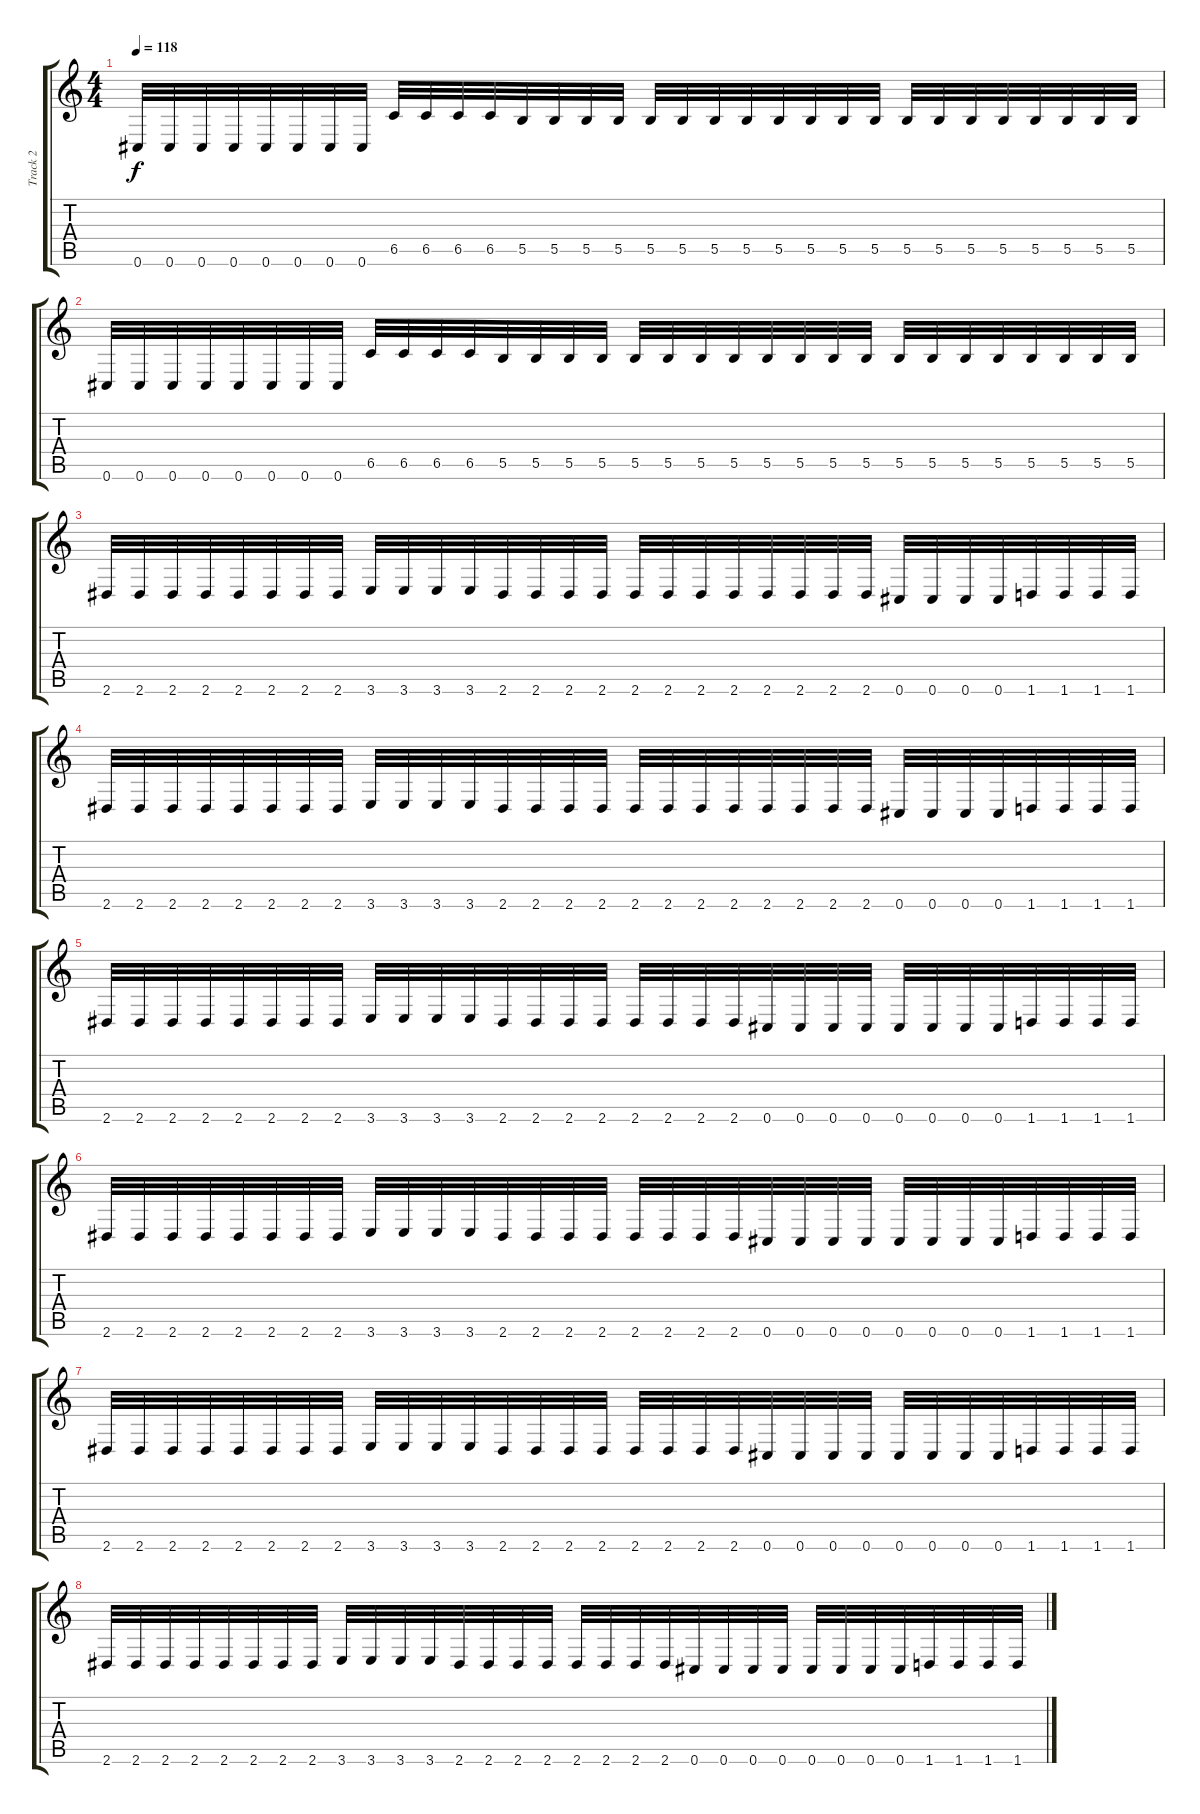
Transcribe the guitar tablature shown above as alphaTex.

\track ("Track 2" "Track 2") {instrument distortionguitar}
\staff {score tabs}
\tuning (Db4 Ab3 E3 B2 Gb2 Db2) {hide}
\ts (4 4)
\tempo 118
\clef g2
\ks c
0.6.32{dy f} 0.6.32 0.6.32 0.6.32 0.6.32 0.6.32 0.6.32 0.6.32 6.5.32 6.5.32 6.5.32 6.5.32 5.5.32 5.5.32 5.5.32 5.5.32 5.5.32 5.5.32 5.5.32 5.5.32 5.5.32 5.5.32 5.5.32 5.5.32 5.5.32 5.5.32 5.5.32 5.5.32 5.5.32 5.5.32 5.5.32 5.5.32 |
0.6.32 0.6.32 0.6.32 0.6.32 0.6.32 0.6.32 0.6.32 0.6.32 6.5.32 6.5.32 6.5.32 6.5.32 5.5.32 5.5.32 5.5.32 5.5.32 5.5.32 5.5.32 5.5.32 5.5.32 5.5.32 5.5.32 5.5.32 5.5.32 5.5.32 5.5.32 5.5.32 5.5.32 5.5.32 5.5.32 5.5.32 5.5.32 |
2.6.32 2.6.32 2.6.32 2.6.32 2.6.32 2.6.32 2.6.32 2.6.32 3.6.32 3.6.32 3.6.32 3.6.32 2.6.32 2.6.32 2.6.32 2.6.32 2.6.32 2.6.32 2.6.32 2.6.32 2.6.32 2.6.32 2.6.32 2.6.32 0.6.32 0.6.32 0.6.32 0.6.32 1.6.32 1.6.32 1.6.32 1.6.32 |
2.6.32 2.6.32 2.6.32 2.6.32 2.6.32 2.6.32 2.6.32 2.6.32 3.6.32 3.6.32 3.6.32 3.6.32 2.6.32 2.6.32 2.6.32 2.6.32 2.6.32 2.6.32 2.6.32 2.6.32 2.6.32 2.6.32 2.6.32 2.6.32 0.6.32 0.6.32 0.6.32 0.6.32 1.6.32 1.6.32 1.6.32 1.6.32 |
2.6.32 2.6.32 2.6.32 2.6.32 2.6.32 2.6.32 2.6.32 2.6.32 3.6.32 3.6.32 3.6.32 3.6.32 2.6.32 2.6.32 2.6.32 2.6.32 2.6.32 2.6.32 2.6.32 2.6.32 0.6.32 0.6.32 0.6.32 0.6.32 0.6.32 0.6.32 0.6.32 0.6.32 1.6.32 1.6.32 1.6.32 1.6.32 |
2.6.32 2.6.32 2.6.32 2.6.32 2.6.32 2.6.32 2.6.32 2.6.32 3.6.32 3.6.32 3.6.32 3.6.32 2.6.32 2.6.32 2.6.32 2.6.32 2.6.32 2.6.32 2.6.32 2.6.32 0.6.32 0.6.32 0.6.32 0.6.32 0.6.32 0.6.32 0.6.32 0.6.32 1.6.32 1.6.32 1.6.32 1.6.32 |
2.6.32 2.6.32 2.6.32 2.6.32 2.6.32 2.6.32 2.6.32 2.6.32 3.6.32 3.6.32 3.6.32 3.6.32 2.6.32 2.6.32 2.6.32 2.6.32 2.6.32 2.6.32 2.6.32 2.6.32 0.6.32 0.6.32 0.6.32 0.6.32 0.6.32 0.6.32 0.6.32 0.6.32 1.6.32 1.6.32 1.6.32 1.6.32 |
2.6.32 2.6.32 2.6.32 2.6.32 2.6.32 2.6.32 2.6.32 2.6.32 3.6.32 3.6.32 3.6.32 3.6.32 2.6.32 2.6.32 2.6.32 2.6.32 2.6.32 2.6.32 2.6.32 2.6.32 0.6.32 0.6.32 0.6.32 0.6.32 0.6.32 0.6.32 0.6.32 0.6.32 1.6.32 1.6.32 1.6.32 1.6.32
